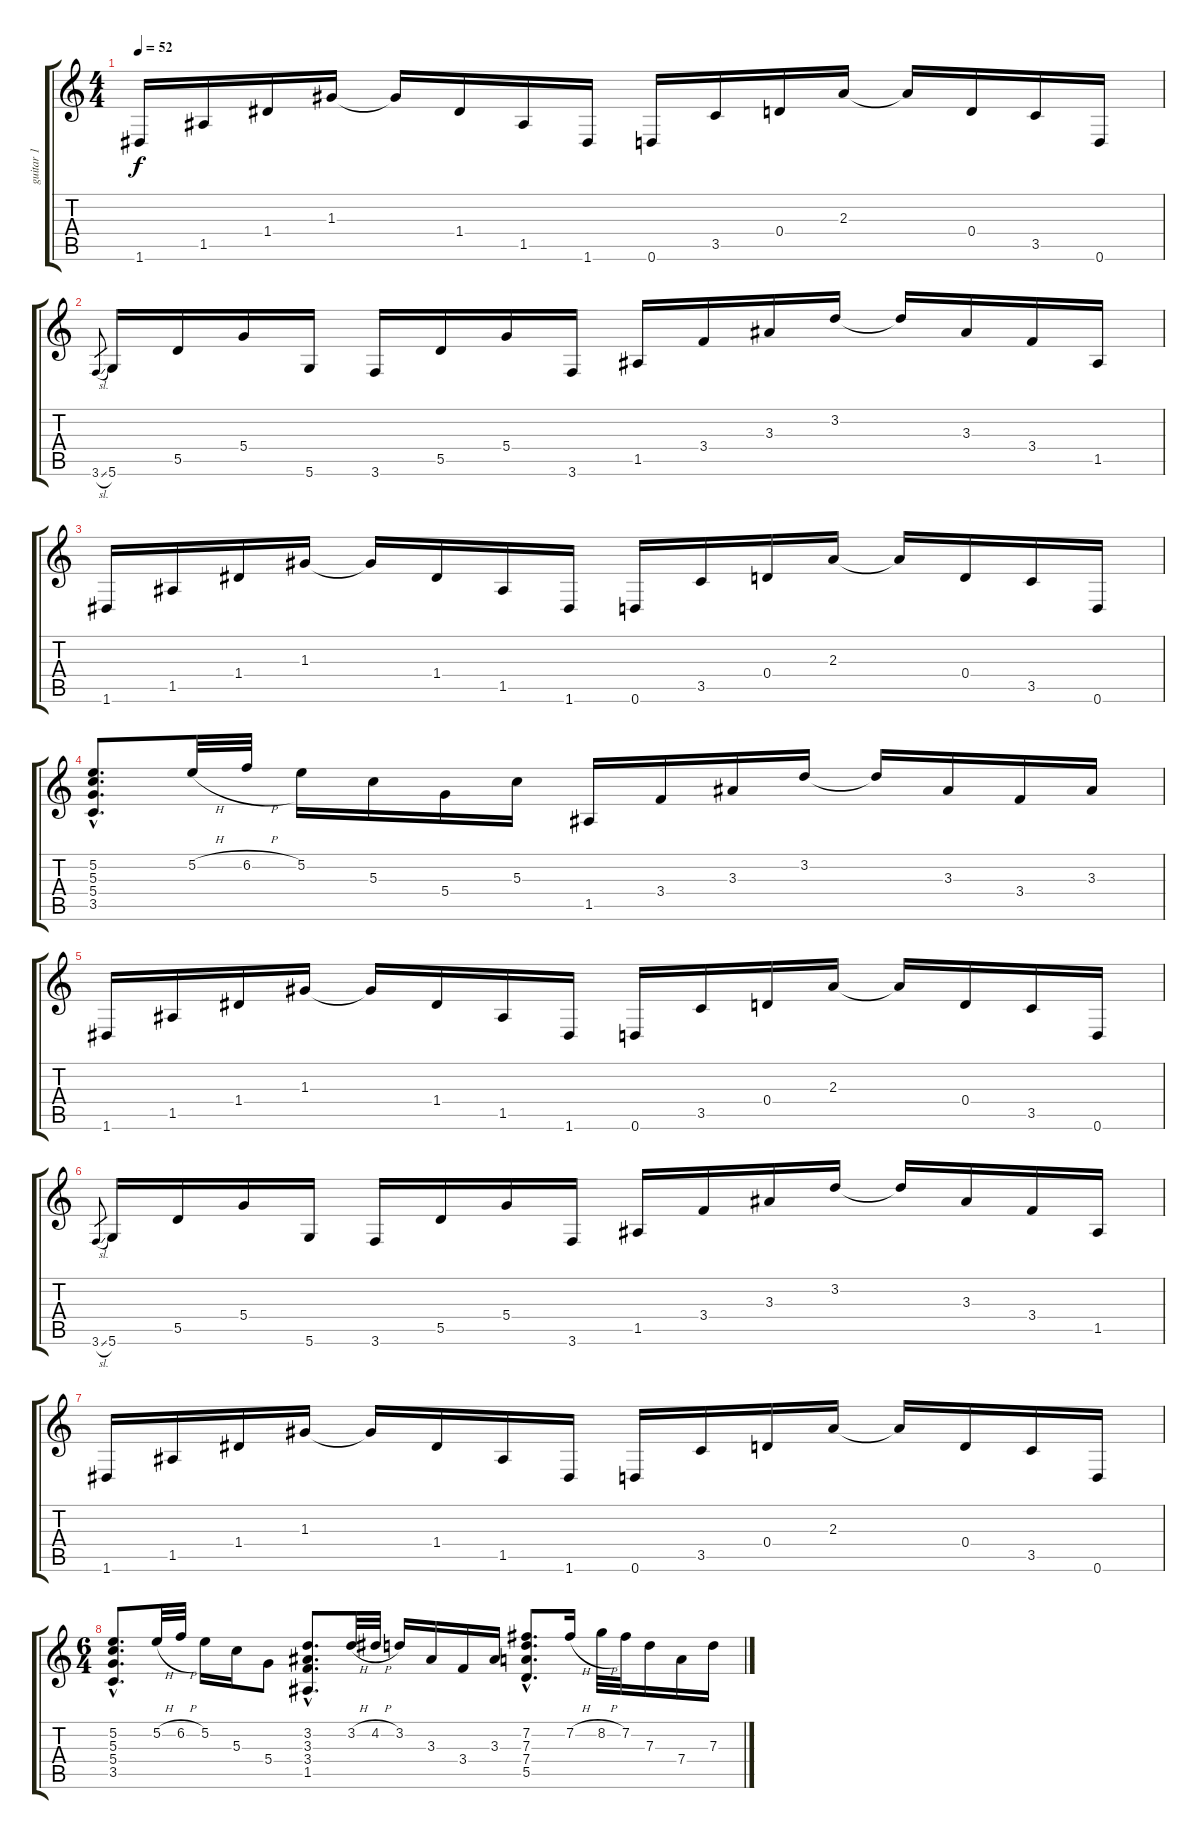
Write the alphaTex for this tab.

\track ("guitar 1" "guitar 1") {instrument distortionguitar}
\staff {score tabs}
\tuning (E4 B3 G3 D3 A2 D2) {hide}
\ts (4 4)
\tempo 52
\clef g2
\ks c
1.6.16{dy f instrument distortionguitar} 1.5.16 1.4.16 1.3.16 1.3{t}.16 1.4.16 1.5.16 1.6.16 0.6.16 3.5.16 0.4.16 2.3.16 2.3{t}.16 0.4.16 3.5.16 0.6.16 |
3.6{sl}.8{gr} 5.6.16 5.5.16 5.4.16 5.6.16 3.6.16 5.5.16 5.4.16 3.6.16 1.5.16 3.4.16 3.3.16 3.2.16 3.2{t}.16 3.3.16 3.4.16 1.5.16 |
1.6.16 1.5.16 1.4.16 1.3.16 1.3{t}.16 1.4.16 1.5.16 1.6.16 0.6.16 3.5.16 0.4.16 2.3.16 2.3{t}.16 0.4.16 3.5.16 0.6.16 |
(5.2{hac} 5.3{hac} 5.4{hac} 3.5{hac}).8{d} 5.2{h}.32 6.2{h}.32 5.2.16 5.3.16 5.4.16 5.3.16 1.5.16 3.4.16 3.3.16 3.2.16 3.2{t}.16 3.3.16 3.4.16 3.3.16 |
1.6.16 1.5.16 1.4.16 1.3.16 1.3{t}.16 1.4.16 1.5.16 1.6.16 0.6.16 3.5.16 0.4.16 2.3.16 2.3{t}.16 0.4.16 3.5.16 0.6.16 |
3.6{sl}.8{gr} 5.6.16 5.5.16 5.4.16 5.6.16 3.6.16 5.5.16 5.4.16 3.6.16 1.5.16 3.4.16 3.3.16 3.2.16 3.2{t}.16 3.3.16 3.4.16 1.5.16 |
1.6.16 1.5.16 1.4.16 1.3.16 1.3{t}.16 1.4.16 1.5.16 1.6.16 0.6.16 3.5.16 0.4.16 2.3.16 2.3{t}.16 0.4.16 3.5.16 0.6.16 |
\ts (6 4)
(5.2{hac} 5.3{hac} 5.4{hac} 3.5{hac}).8{d} 5.2{h}.32 6.2{h}.32 5.2.16 5.3.16 5.4.8 (3.2{hac} 3.3{hac} 3.4{hac} 1.5{hac}).8{d} 3.2{h}.32 4.2{h}.32 3.2.16 3.3.16 3.4.16 3.3.16 (7.2{hac} 7.3{hac} 7.4{hac} 5.5{hac}).8{d} 7.2{h}.16 8.2{h}.32 7.2.32 7.3.16 7.4.16 7.3.16
